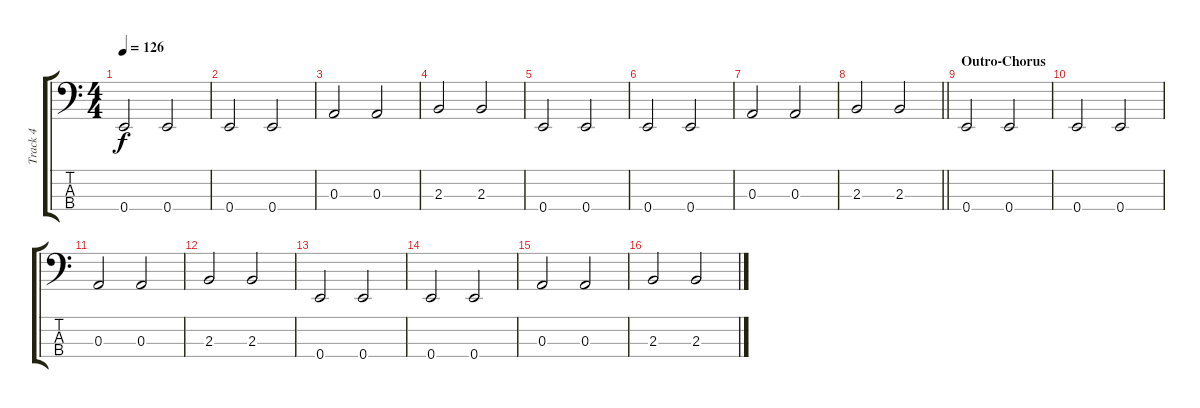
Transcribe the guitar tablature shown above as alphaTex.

\track ("Track 4" "Track 4") {instrument electricbassfinger}
\staff {score tabs}
\tuning (G2 D2 A1 E1) {hide}
\ts (4 4)
\tempo 126
\clef f4
\ks c
0.4.2{dy f} 0.4.2 |
0.4.2 0.4.2 |
0.3.2 0.3.2 |
2.3.2 2.3.2 |
0.4.2 0.4.2 |
0.4.2 0.4.2 |
0.3.2 0.3.2 |
\barLineRight lightlight
2.3.2 2.3.2 |
\section ("" "Outro-Chorus")
0.4.2 0.4.2 |
0.4.2 0.4.2 |
0.3.2 0.3.2 |
2.3.2 2.3.2 |
0.4.2 0.4.2 |
0.4.2 0.4.2 |
0.3.2 0.3.2 |
2.3.2 2.3.2
